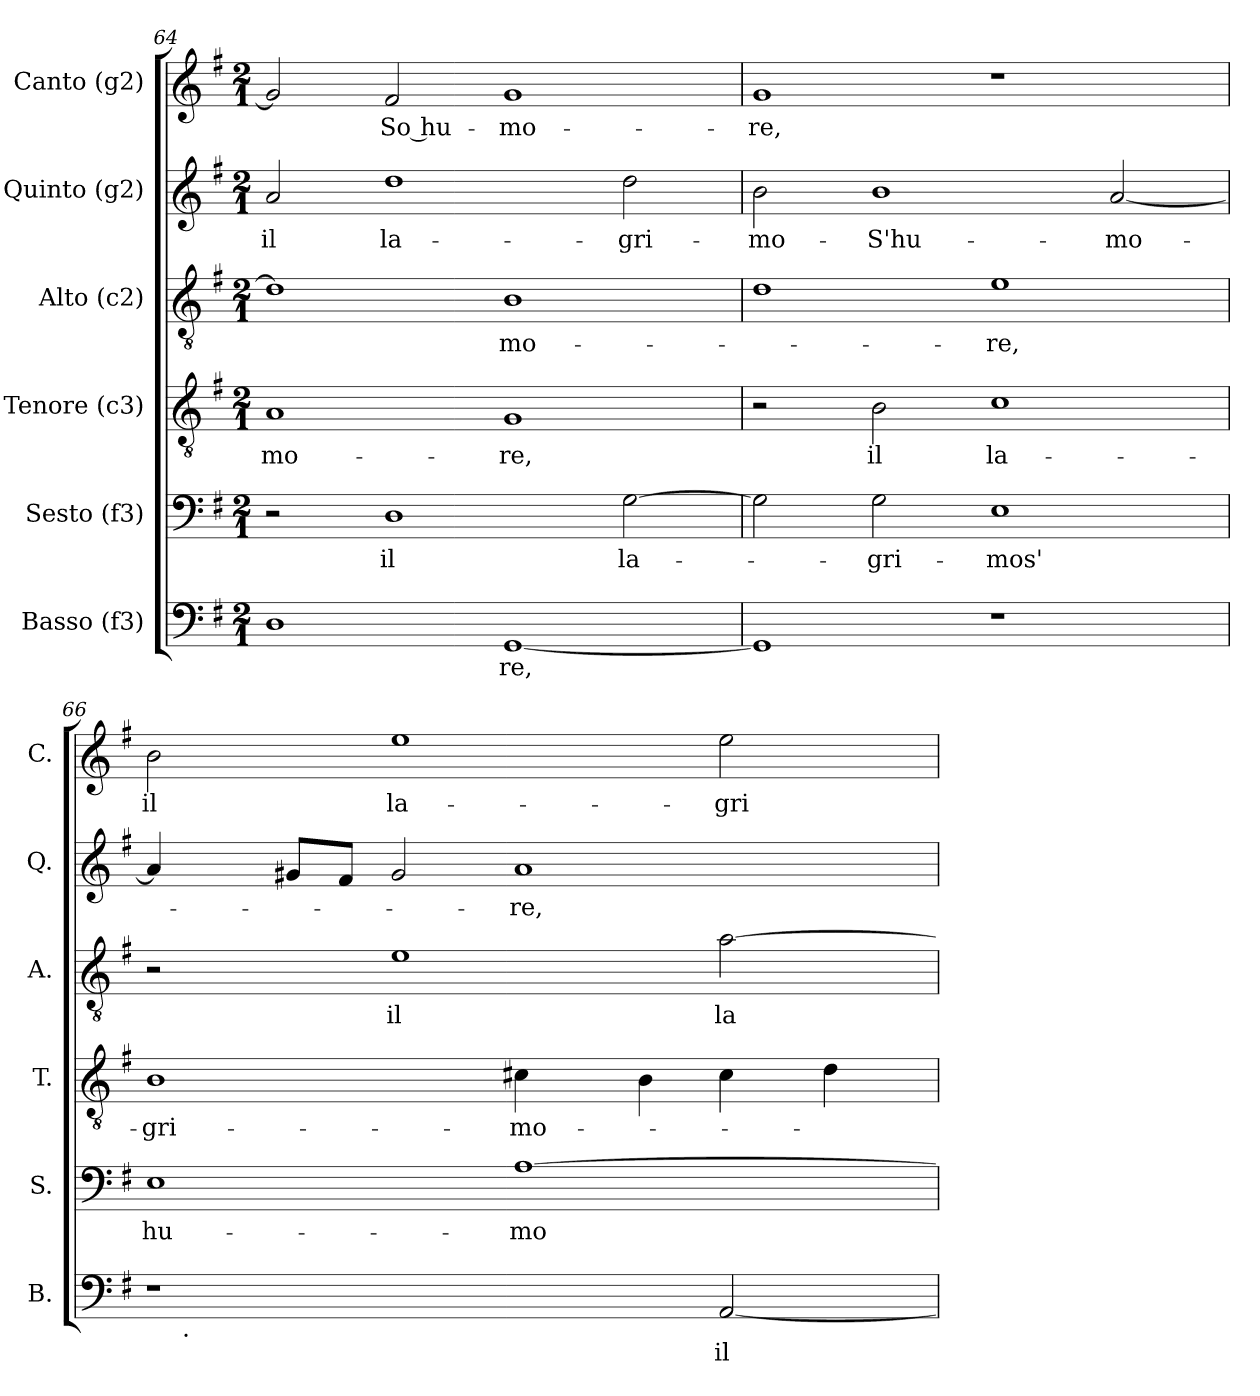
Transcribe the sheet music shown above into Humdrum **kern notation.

**kern	**text	**kern	**text	**kern	**text	**kern	**text	**kern	**text	**kern	**text
*part6	*part6	*part5	*part5	*part4	*part4	*part3	*part3	*part2	*part2	*part1	*part1
*staff6	*staff6	*staff5	*staff5	*staff4	*staff4	*staff3	*staff3	*staff2	*staff2	*staff1	*staff1
*I"Basso (f3)	*	*I"Sesto (f3)	*	*I"Tenore (c3)	*	*I"Alto (c2)	*	*I"Quinto (g2)	*	*I"Canto (g2)	*
*I'B.	*	*I'S.	*	*I'T.	*	*I'A.	*	*I'Q.	*	*I'C.	*
*clefF4	*	*clefF4	*	*clefGv2	*	*clefGv2	*	*clefG2	*	*clefG2	*
*k[f#]	*	*k[f#]	*	*k[f#]	*	*k[f#]	*	*k[f#]	*	*k[f#]	*
*G:	*	*G:	*	*G:	*	*G:	*	*G:	*	*G:	*
*M2/1	*	*M2/1	*	*M2/1	*	*M2/1	*	*M2/1	*	*M2/1	*
=64	=64	=64	=64	=64	=64	=64	=64	=64	=64	=64	=64
!	!	!	!	!	!LO:LY:b:cj	!	!	!	!LO:LY:b:cj	!	!
1D	.	2r	.	1A	-mo-	1d]	.	2a/	il	2g/]	.
!	!	!	!LO:LY:b:cj	!	!	!	!	!	!LO:LY:b:cj	!	!LO:LY:b:rj
.	.	1D	il	.	.	.	.	1dd	la-	2f#/	-So hu-
!	!LO:LY:b:cj	!	!	!	!LO:LY:b:cj	!	!LO:LY:b:cj	!	!	!	!LO:LY:b:cj
[<1GG	-re,	.	.	1G	-re,	1B	-mo-	.	.	1g	-mo-
!	!	!	!LO:LY:b:cj	!	!	!	!	!	!LO:LY:b:cj	!	!
.	.	[>2G\	la-	.	.	.	.	2dd\	-gri-	.	.
=65	=65	=65	=65	=65	=65	=65	=65	=65	=65	=65	=65
!	!	!	!	!	!	!	!	!	!LO:LY:b:cj	!	!LO:LY:b:cj
1GG]	.	2G\]	.	2r	.	1d	.	2b\	-mo-	1g	-re,
!	!	!	!LO:LY:b:cj	!	!LO:LY:b:cj	!	!	!	!LO:LY:b:cj	!	!
.	.	2G\	-gri-	2B\	il	.	.	1b	-S'hu-	.	.
!	!	!	!LO:LY:b:cj	!	!LO:LY:b:cj	!	!LO:LY:b:cj	!	!	!	!
1r	.	1E	-mos'	1c	la-	1e	-re,	.	.	1r	.
!	!	!	!	!	!	!	!	!	!LO:LY:b	!	!
.	.	.	.	.	.	.	.	[>2a/	-mo-	.	.
!!LO:LB:g=z
=66	=66	=66	=66	=66	=66	=66	=66	=66	=66	=66	=66
!	!	!	!LO:LY:b:cj	!	!LO:LY:b:cj	!	!	!	!	!	!LO:LY:b:cj
*^	*	*	*	*	*	*	*	*^	*	*	*
1r	16ryy	.	1E	hu-	1B	-gri-	2r	.	4a/]	8ryy	.	2b\	il
!	!LO:TX:b:t=.	!	!	!	!	!	!	!	!	!	!	!	!
.	1ryy	.	.	.	.	.	.	.	.	.	.	.	.
.	.	.	.	.	.	.	.	.	.	32.ryy	.	.	.
.	.	.	.	.	.	.	.	.	.	1ryy	.	.	.
.	.	.	.	.	.	.	.	.	8g#X/L	.	.	.	.
.	.	.	.	.	.	.	.	.	8f#/J	.	.	.	.
!	!	!	!	!	!	!	!	!LO:LY:b:cj	!	!	!	!	!LO:LY:b:cj
.	.	.	.	.	.	.	1e	il	2g#/	.	.	1ee	la-
!	!	!	!	!LO:LY:b:cj	!	!LO:LY:b	!	!	!	!	!LO:LY:b:cj	!	!
2ryy	.	.	[>1A	-mo-	4c#X\	-mo-	.	.	1a	.	-re,	.	.
.	2...ryy	.	.	.	.	.	.	.	.	.	.	.	.
.	.	.	.	.	.	.	.	.	.	2ryy	.	.	.
.	.	.	.	.	4B\	.	.	.	.	.	.	.	.
!	!	!LO:LY:b:cj	!	!	!	!	!	!LO:LY:b:cj	!	!	!	!	!LO:LY:b:cj
[<2AA/	.	il	.	.	4c#\	.	[>2a\	la-	.	.	.	2ee\	-gri-
.	.	.	.	.	.	.	.	.	.	4ryy	.	.	.
.	.	.	.	.	4d\	.	.	.	.	.	.	.	.
.	.	.	.	.	.	.	.	.	.	16ryy	.	.	.
.	.	.	.	.	.	.	.	.	.	64ryy	.	.	.
*v	*v	*	*	*	*	*	*	*	*v	*v	*	*	*
=	=	=	=	=	=	=	=	=	=	=	=
*-	*-	*-	*-	*-	*-	*-	*-	*-	*-	*-	*-
